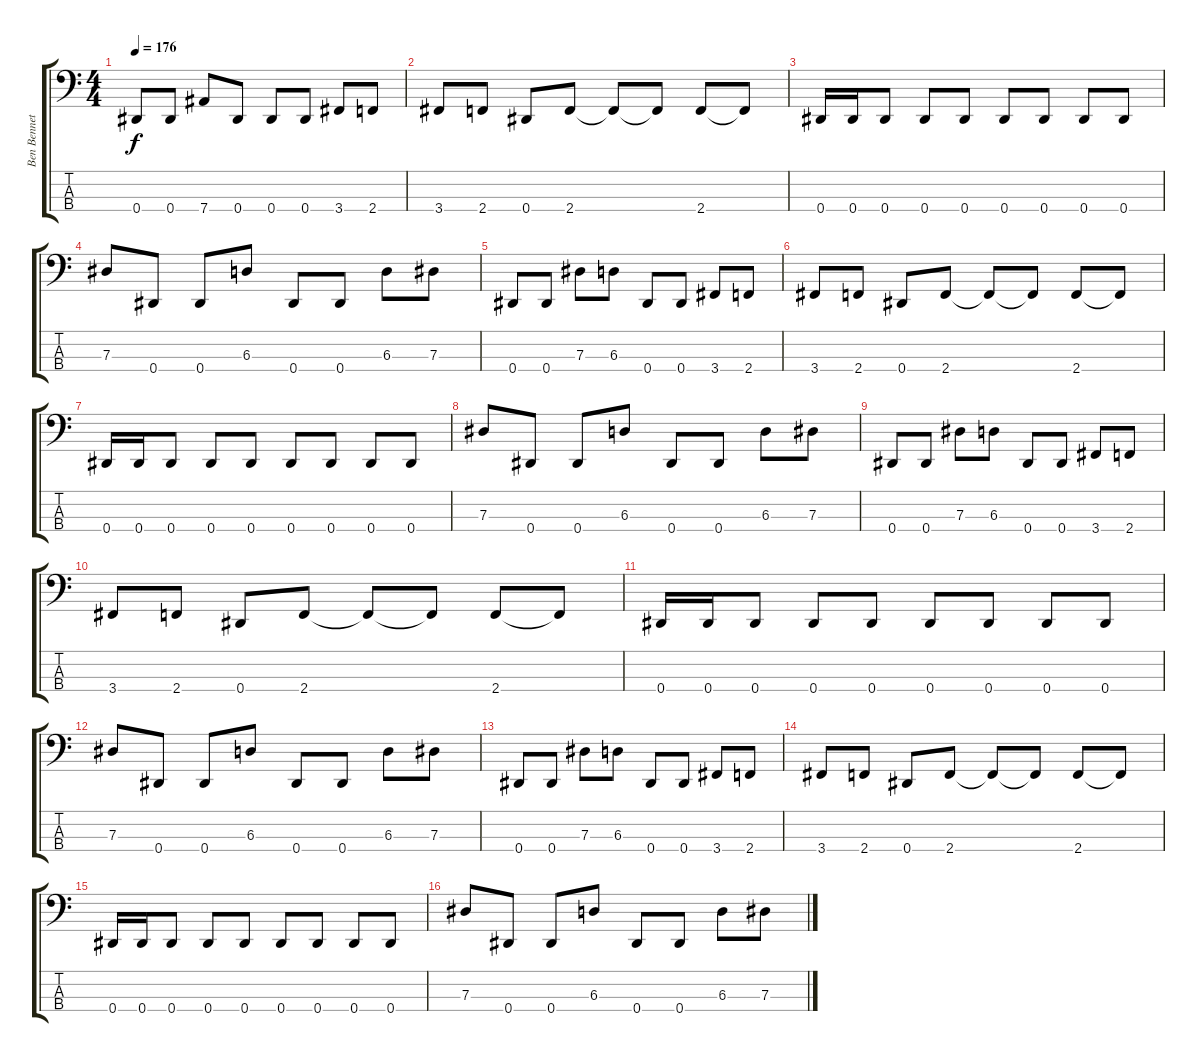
\track ("Ben Bennett" "Ben Bennet") {instrument electricbassfinger}
\staff {score tabs}
\tuning (Gb2 Db2 Ab1 Eb1) {hide}
\ts (4 4)
\tempo 176
\clef f4
\ks c
0.4.8{dy f} 0.4.8 7.4.8 0.4.8 0.4.8 0.4.8 3.4.8 2.4.8 |
3.4.8 2.4.8 0.4.8 2.4.8 2.4{t}.8 2.4{t}.8 2.4.8 2.4{t}.8 |
0.4.16 0.4.16 0.4.8 0.4.8 0.4.8 0.4.8 0.4.8 0.4.8 0.4.8 |
7.3.8 0.4.8 0.4.8 6.3.8 0.4.8 0.4.8 6.3.8 7.3.8 |
0.4.8 0.4.8 7.3.8 6.3.8 0.4.8 0.4.8 3.4.8 2.4.8 |
3.4.8 2.4.8 0.4.8 2.4.8 2.4{t}.8 2.4{t}.8 2.4.8 2.4{t}.8 |
0.4.16 0.4.16 0.4.8 0.4.8 0.4.8 0.4.8 0.4.8 0.4.8 0.4.8 |
7.3.8 0.4.8 0.4.8 6.3.8 0.4.8 0.4.8 6.3.8 7.3.8 |
0.4.8 0.4.8 7.3.8 6.3.8 0.4.8 0.4.8 3.4.8 2.4.8 |
3.4.8 2.4.8 0.4.8 2.4.8 2.4{t}.8 2.4{t}.8 2.4.8 2.4{t}.8 |
0.4.16 0.4.16 0.4.8 0.4.8 0.4.8 0.4.8 0.4.8 0.4.8 0.4.8 |
7.3.8 0.4.8 0.4.8 6.3.8 0.4.8 0.4.8 6.3.8 7.3.8 |
0.4.8 0.4.8 7.3.8 6.3.8 0.4.8 0.4.8 3.4.8 2.4.8 |
3.4.8 2.4.8 0.4.8 2.4.8 2.4{t}.8 2.4{t}.8 2.4.8 2.4{t}.8 |
0.4.16 0.4.16 0.4.8 0.4.8 0.4.8 0.4.8 0.4.8 0.4.8 0.4.8 |
7.3.8 0.4.8 0.4.8 6.3.8 0.4.8 0.4.8 6.3.8 7.3.8
